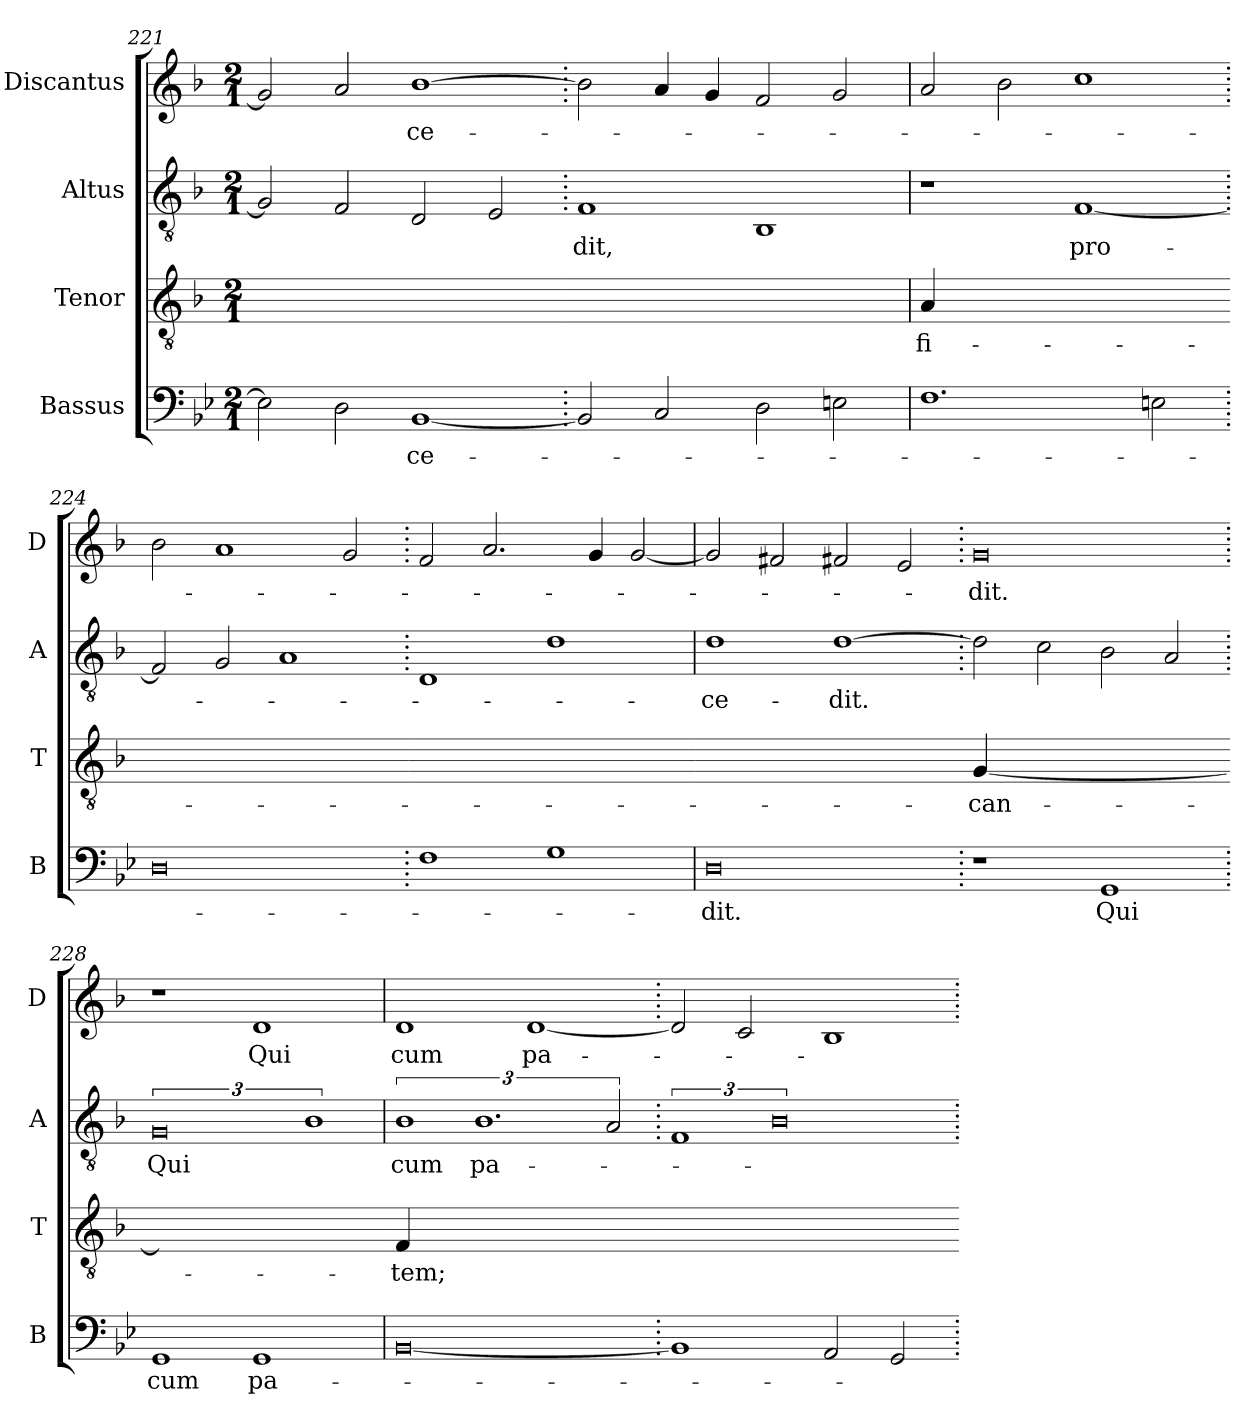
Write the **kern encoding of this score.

**kern	**text	**kern	**text	**kern	**text	**kern	**text
*part4	*part4	*part3	*part3	*part2	*part2	*part1	*part1
*staff4	*staff4	*staff3	*staff3	*staff2	*staff2	*staff1	*staff1
*I"Bassus	*	*I"Tenor	*	*I"Altus	*	*I"Discantus	*
*I'B	*	*I'T	*	*I'A	*	*I'D	*
*clefF4	*	*clefGv2	*	*clefGv2	*	*clefG2	*
*k[b-e-]	*	*k[b-]	*	*k[b-]	*	*k[b-]	*
*M2/1	*	*M2/1	*	*M2/1	*	*M2/1	*
=221	=221	=221	=221	=221	=221	=221	=221
!	!	!LO:N:vis=4	!	!	!	!	!
2E-]	.	0B-yy_	.	2G]	.	2g]	.
2D	.	.	.	2F	.	2a	.
[1BB-	-ce-	.	.	2D	.	[1b-	-ce-
.	.	.	.	2E	.	.	.
=222.	=222.	=222-	=222.	=222.	=222.	=222.	=222.
!	!	!LO:N:vis=4	!	!	!	!	!
2BB-]	.	0B-yy]	.	1F	-dit,	2b-]	.
2C	.	.	.	.	.	4a	.
.	.	.	.	.	.	4g	.
2D	.	.	.	1BB-	.	2f	.
2En	.	.	.	.	.	2g	.
=223	=223	=223	=223	=223	=223	=223	=223
!	!	!LO:N:vis=4	!	!	!	!	!
1.F	.	[y0A	-fi-	1r	.	2a	.
.	.	.	.	.	.	2b-	.
.	.	.	.	[1F	pro-	1cc	.
2En	.	.	.	.	.	.	.
=224.	=224.	=224-	=224.	=224.	=224.	=224.	=224.
!	!	!LO:N:vis=4	!	!	!	!	!
0D	.	0Ayy_y	.	2F]	.	2b-	.
.	.	.	.	2G	.	1a	.
.	.	.	.	1A	.	.	.
.	.	.	.	.	.	2g	.
=225.	=225.	=225-	=225.	=225.	=225.	=225.	=225.
!	!	!LO:N:vis=4	!	!	!	!	!
1F	.	0Ayy_	.	1D	.	2f	.
.	.	.	.	.	.	2.a	.
1G	.	.	.	1d	.	.	.
.	.	.	.	.	.	4g	.
.	.	.	.	.	.	[2g	.
=226	=226	=226-	=226	=226	=226	=226	=226
!	!	!LO:N:vis=4	!	!	!	!	!
0D	-dit.	0Ayy]	.	1d	-ce-	2g]	.
.	.	.	.	.	.	2f#X	.
.	.	.	.	[1d	-dit.	2f#X	.
.	.	.	.	.	.	2e	.
=227.	=227.	=227-	=227.	=227.	=227.	=227.	=227.
!	!	!LO:N:vis=4	!	!	!	!	!
1r	.	[0G	-can-	2d]	.	0g	-dit.
.	.	.	.	2c	.	.	.
1GG	Qui	.	.	2B-	.	.	.
.	.	.	.	2A	.	.	.
=228.	=228.	=228-	=228.	=228.	=228.	=228.	=228.
!	!	!LO:N:vis=4	!	!	!	!	!
1GG	cum	0Gyy]	.	3%4G	Qui	1r	.
1GG	pa-	.	.	.	.	1d	Qui
.	.	.	.	3%2B-	.	.	.
=229	=229	=229-	=229	=229	=229	=229	=229
!	!	!LO:N:vis=4	!	!	!	!	!
[0BB-	.	[y0F	-tem;	3%2B-	cum	1d	cum
.	.	.	.	3%2.B-	pa-	.	.
.	.	.	.	.	.	[1d	pa-
.	.	.	.	3A	.	.	.
=230.	=230.	=230-	=230.	=230.	=230.	=230.	=230.
!	!	!LO:N:vis=4	!	!	!	!	!
1BB-]	.	0Fyy_y	.	3%2F	.	2d]	.
.	.	.	.	.	.	2c	.
.	.	.	.	3%4B-	.	.	.
2AA	.	.	.	.	.	1B-	.
2GG	.	.	.	.	.	.	.
=.	=.	=-	=.	=.	=.	=.	=.
*-	*-	*-	*-	*-	*-	*-	*-
